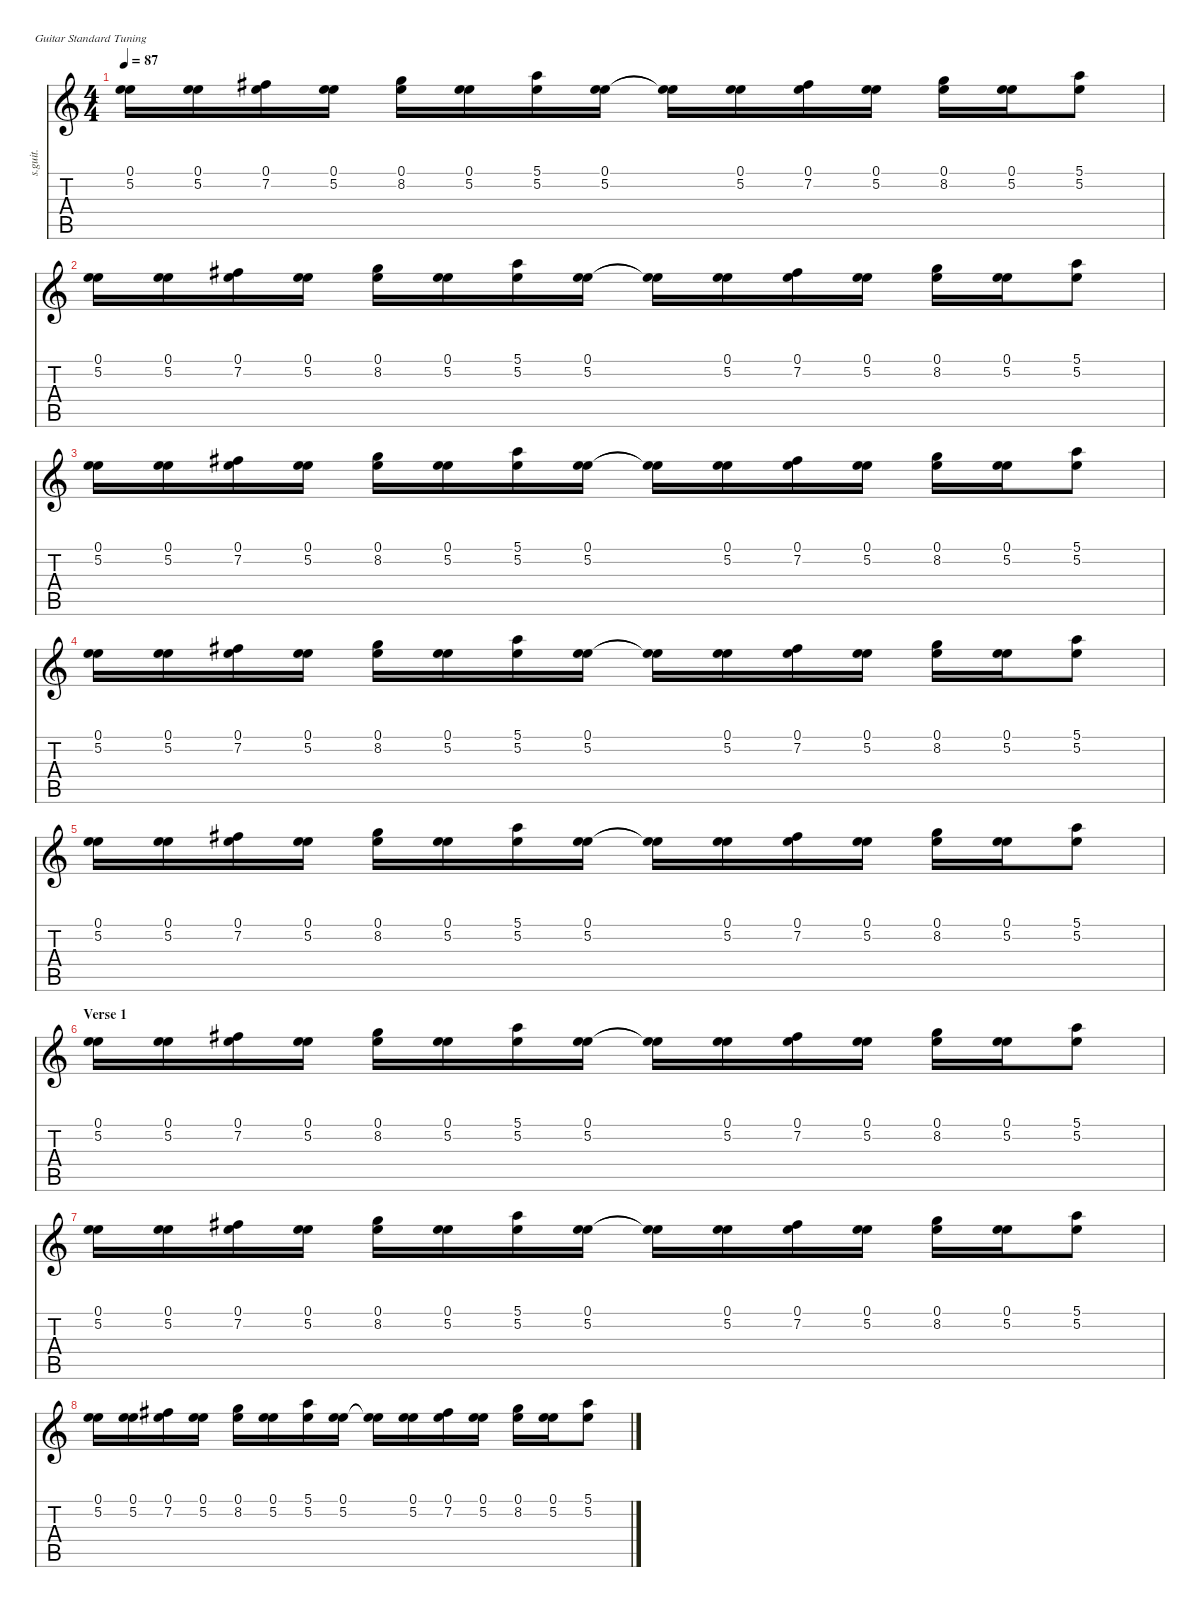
\defaultSystemsLayout 4
\hideDynamics
\bracketExtendMode nobrackets
\track ("Chris Shiflett (Lead Guitar)" "s.guit.") {instrument distortionguitar}
\staff {score tabs}
\tuning (E4 B3 G3 D3 A2 E2)
\ts (4 4)
\tempo 87
\clef g2
\ks c
(0.1 5.2).16{lyrics (0 "") lyrics (1 "") lyrics (2 "") lyrics (3 "") lyrics (4 "") dy fff} (0.1 5.2).16{lyrics (0 "") lyrics (1 "") lyrics (2 "") lyrics (3 "") lyrics (4 "")} (0.1 7.2{acc #}).16{lyrics (0 "") lyrics (1 "") lyrics (2 "") lyrics (3 "") lyrics (4 "")} (0.1 5.2).16{lyrics (0 "") lyrics (1 "") lyrics (2 "") lyrics (3 "") lyrics (4 "")} (0.1 8.2).16{lyrics (0 "") lyrics (1 "") lyrics (2 "") lyrics (3 "") lyrics (4 "")} (0.1 5.2).16{lyrics (0 "") lyrics (1 "") lyrics (2 "") lyrics (3 "") lyrics (4 "")} (5.1 5.2).16{lyrics (0 "") lyrics (1 "") lyrics (2 "") lyrics (3 "") lyrics (4 "")} (0.1 5.2).16{lyrics (0 "") lyrics (1 "") lyrics (2 "") lyrics (3 "") lyrics (4 "")} (0.1{t} 5.2{t}).16{lyrics (0 "") lyrics (1 "") lyrics (2 "") lyrics (3 "") lyrics (4 "") dy f} (0.1 5.2).16{lyrics (0 "") lyrics (1 "") lyrics (2 "") lyrics (3 "") lyrics (4 "") dy fff} (0.1 7.2{acc #}).16{lyrics (0 "") lyrics (1 "") lyrics (2 "") lyrics (3 "") lyrics (4 "")} (0.1 5.2).16{lyrics (0 "") lyrics (1 "") lyrics (2 "") lyrics (3 "") lyrics (4 "")} (0.1 8.2).16{lyrics (0 "") lyrics (1 "") lyrics (2 "") lyrics (3 "") lyrics (4 "")} (0.1 5.2).16{lyrics (0 "") lyrics (1 "") lyrics (2 "") lyrics (3 "") lyrics (4 "")} (5.1 5.2).8{lyrics (0 "") lyrics (1 "") lyrics (2 "") lyrics (3 "") lyrics (4 "")} |
(0.1 5.2).16{lyrics (0 "") lyrics (1 "") lyrics (2 "") lyrics (3 "") lyrics (4 "")} (0.1 5.2).16{lyrics (0 "") lyrics (1 "") lyrics (2 "") lyrics (3 "") lyrics (4 "")} (0.1 7.2{acc #}).16{lyrics (0 "") lyrics (1 "") lyrics (2 "") lyrics (3 "") lyrics (4 "")} (0.1 5.2).16{lyrics (0 "") lyrics (1 "") lyrics (2 "") lyrics (3 "") lyrics (4 "")} (0.1 8.2).16{lyrics (0 "") lyrics (1 "") lyrics (2 "") lyrics (3 "") lyrics (4 "")} (0.1 5.2).16{lyrics (0 "") lyrics (1 "") lyrics (2 "") lyrics (3 "") lyrics (4 "")} (5.1 5.2).16{lyrics (0 "") lyrics (1 "") lyrics (2 "") lyrics (3 "") lyrics (4 "")} (0.1 5.2).16{lyrics (0 "") lyrics (1 "") lyrics (2 "") lyrics (3 "") lyrics (4 "")} (0.1{t} 5.2{t}).16{lyrics (0 "") lyrics (1 "") lyrics (2 "") lyrics (3 "") lyrics (4 "") dy f} (0.1 5.2).16{lyrics (0 "") lyrics (1 "") lyrics (2 "") lyrics (3 "") lyrics (4 "") dy fff} (0.1 7.2{acc #}).16{lyrics (0 "") lyrics (1 "") lyrics (2 "") lyrics (3 "") lyrics (4 "")} (0.1 5.2).16{lyrics (0 "") lyrics (1 "") lyrics (2 "") lyrics (3 "") lyrics (4 "")} (0.1 8.2).16{lyrics (0 "") lyrics (1 "") lyrics (2 "") lyrics (3 "") lyrics (4 "")} (0.1 5.2).16{lyrics (0 "") lyrics (1 "") lyrics (2 "") lyrics (3 "") lyrics (4 "")} (5.1 5.2).8{lyrics (0 "") lyrics (1 "") lyrics (2 "") lyrics (3 "") lyrics (4 "")} |
(0.1 5.2).16{lyrics (0 "") lyrics (1 "") lyrics (2 "") lyrics (3 "") lyrics (4 "")} (0.1 5.2).16{lyrics (0 "") lyrics (1 "") lyrics (2 "") lyrics (3 "") lyrics (4 "")} (0.1 7.2{acc #}).16{lyrics (0 "") lyrics (1 "") lyrics (2 "") lyrics (3 "") lyrics (4 "")} (0.1 5.2).16{lyrics (0 "") lyrics (1 "") lyrics (2 "") lyrics (3 "") lyrics (4 "")} (0.1 8.2).16{lyrics (0 "") lyrics (1 "") lyrics (2 "") lyrics (3 "") lyrics (4 "")} (0.1 5.2).16{lyrics (0 "") lyrics (1 "") lyrics (2 "") lyrics (3 "") lyrics (4 "")} (5.1 5.2).16{lyrics (0 "") lyrics (1 "") lyrics (2 "") lyrics (3 "") lyrics (4 "")} (0.1 5.2).16{lyrics (0 "") lyrics (1 "") lyrics (2 "") lyrics (3 "") lyrics (4 "")} (0.1{t} 5.2{t}).16{lyrics (0 "") lyrics (1 "") lyrics (2 "") lyrics (3 "") lyrics (4 "") dy f} (0.1 5.2).16{lyrics (0 "") lyrics (1 "") lyrics (2 "") lyrics (3 "") lyrics (4 "") dy fff} (0.1 7.2{acc #}).16{lyrics (0 "") lyrics (1 "") lyrics (2 "") lyrics (3 "") lyrics (4 "")} (0.1 5.2).16{lyrics (0 "") lyrics (1 "") lyrics (2 "") lyrics (3 "") lyrics (4 "")} (0.1 8.2).16{lyrics (0 "") lyrics (1 "") lyrics (2 "") lyrics (3 "") lyrics (4 "")} (0.1 5.2).16{lyrics (0 "") lyrics (1 "") lyrics (2 "") lyrics (3 "") lyrics (4 "")} (5.1 5.2).8{lyrics (0 "") lyrics (1 "") lyrics (2 "") lyrics (3 "") lyrics (4 "")} |
(0.1 5.2).16{lyrics (0 "") lyrics (1 "") lyrics (2 "") lyrics (3 "") lyrics (4 "")} (0.1 5.2).16{lyrics (0 "") lyrics (1 "") lyrics (2 "") lyrics (3 "") lyrics (4 "")} (0.1 7.2{acc #}).16{lyrics (0 "") lyrics (1 "") lyrics (2 "") lyrics (3 "") lyrics (4 "")} (0.1 5.2).16{lyrics (0 "") lyrics (1 "") lyrics (2 "") lyrics (3 "") lyrics (4 "")} (0.1 8.2).16{lyrics (0 "") lyrics (1 "") lyrics (2 "") lyrics (3 "") lyrics (4 "")} (0.1 5.2).16{lyrics (0 "") lyrics (1 "") lyrics (2 "") lyrics (3 "") lyrics (4 "")} (5.1 5.2).16{lyrics (0 "") lyrics (1 "") lyrics (2 "") lyrics (3 "") lyrics (4 "")} (0.1 5.2).16{lyrics (0 "") lyrics (1 "") lyrics (2 "") lyrics (3 "") lyrics (4 "")} (0.1{t} 5.2{t}).16{lyrics (0 "") lyrics (1 "") lyrics (2 "") lyrics (3 "") lyrics (4 "") dy f} (0.1 5.2).16{lyrics (0 "") lyrics (1 "") lyrics (2 "") lyrics (3 "") lyrics (4 "") dy fff} (0.1 7.2{acc #}).16{lyrics (0 "") lyrics (1 "") lyrics (2 "") lyrics (3 "") lyrics (4 "")} (0.1 5.2).16{lyrics (0 "") lyrics (1 "") lyrics (2 "") lyrics (3 "") lyrics (4 "")} (0.1 8.2).16{lyrics (0 "") lyrics (1 "") lyrics (2 "") lyrics (3 "") lyrics (4 "")} (0.1 5.2).16{lyrics (0 "") lyrics (1 "") lyrics (2 "") lyrics (3 "") lyrics (4 "")} (5.1 5.2).8{lyrics (0 "") lyrics (1 "") lyrics (2 "") lyrics (3 "") lyrics (4 "")} |
(0.1 5.2).16{lyrics (0 "") lyrics (1 "") lyrics (2 "") lyrics (3 "") lyrics (4 "")} (0.1 5.2).16{lyrics (0 "") lyrics (1 "") lyrics (2 "") lyrics (3 "") lyrics (4 "")} (0.1 7.2{acc #}).16{lyrics (0 "") lyrics (1 "") lyrics (2 "") lyrics (3 "") lyrics (4 "")} (0.1 5.2).16{lyrics (0 "") lyrics (1 "") lyrics (2 "") lyrics (3 "") lyrics (4 "")} (0.1 8.2).16{lyrics (0 "") lyrics (1 "") lyrics (2 "") lyrics (3 "") lyrics (4 "")} (0.1 5.2).16{lyrics (0 "") lyrics (1 "") lyrics (2 "") lyrics (3 "") lyrics (4 "")} (5.1 5.2).16{lyrics (0 "") lyrics (1 "") lyrics (2 "") lyrics (3 "") lyrics (4 "")} (0.1 5.2).16{lyrics (0 "") lyrics (1 "") lyrics (2 "") lyrics (3 "") lyrics (4 "")} (0.1{t} 5.2{t}).16{lyrics (0 "") lyrics (1 "") lyrics (2 "") lyrics (3 "") lyrics (4 "") dy f} (0.1 5.2).16{lyrics (0 "") lyrics (1 "") lyrics (2 "") lyrics (3 "") lyrics (4 "") dy fff} (0.1 7.2{acc #}).16{lyrics (0 "") lyrics (1 "") lyrics (2 "") lyrics (3 "") lyrics (4 "")} (0.1 5.2).16{lyrics (0 "") lyrics (1 "") lyrics (2 "") lyrics (3 "") lyrics (4 "")} (0.1 8.2).16{lyrics (0 "") lyrics (1 "") lyrics (2 "") lyrics (3 "") lyrics (4 "")} (0.1 5.2).16{lyrics (0 "") lyrics (1 "") lyrics (2 "") lyrics (3 "") lyrics (4 "")} (5.1 5.2).8{lyrics (0 "") lyrics (1 "") lyrics (2 "") lyrics (3 "") lyrics (4 "")} |
\section ("" "Verse 1")
(0.1 5.2).16{lyrics (0 "") lyrics (1 "") lyrics (2 "") lyrics (3 "") lyrics (4 "")} (0.1 5.2).16{lyrics (0 "") lyrics (1 "") lyrics (2 "") lyrics (3 "") lyrics (4 "")} (0.1 7.2{acc #}).16{lyrics (0 "") lyrics (1 "") lyrics (2 "") lyrics (3 "") lyrics (4 "")} (0.1 5.2).16{lyrics (0 "") lyrics (1 "") lyrics (2 "") lyrics (3 "") lyrics (4 "")} (0.1 8.2).16{lyrics (0 "") lyrics (1 "") lyrics (2 "") lyrics (3 "") lyrics (4 "")} (0.1 5.2).16{lyrics (0 "") lyrics (1 "") lyrics (2 "") lyrics (3 "") lyrics (4 "")} (5.1 5.2).16{lyrics (0 "") lyrics (1 "") lyrics (2 "") lyrics (3 "") lyrics (4 "")} (0.1 5.2).16{lyrics (0 "") lyrics (1 "") lyrics (2 "") lyrics (3 "") lyrics (4 "")} (0.1{t} 5.2{t}).16{lyrics (0 "") lyrics (1 "") lyrics (2 "") lyrics (3 "") lyrics (4 "") dy f} (0.1 5.2).16{lyrics (0 "") lyrics (1 "") lyrics (2 "") lyrics (3 "") lyrics (4 "") dy fff} (0.1 7.2{acc #}).16{lyrics (0 "") lyrics (1 "") lyrics (2 "") lyrics (3 "") lyrics (4 "")} (0.1 5.2).16{lyrics (0 "") lyrics (1 "") lyrics (2 "") lyrics (3 "") lyrics (4 "")} (0.1 8.2).16{lyrics (0 "") lyrics (1 "") lyrics (2 "") lyrics (3 "") lyrics (4 "")} (0.1 5.2).16{lyrics (0 "") lyrics (1 "") lyrics (2 "") lyrics (3 "") lyrics (4 "")} (5.1 5.2).8{lyrics (0 "") lyrics (1 "") lyrics (2 "") lyrics (3 "") lyrics (4 "")} |
(0.1 5.2).16{lyrics (0 "") lyrics (1 "") lyrics (2 "") lyrics (3 "") lyrics (4 "")} (0.1 5.2).16{lyrics (0 "") lyrics (1 "") lyrics (2 "") lyrics (3 "") lyrics (4 "")} (0.1 7.2{acc #}).16{lyrics (0 "") lyrics (1 "") lyrics (2 "") lyrics (3 "") lyrics (4 "")} (0.1 5.2).16{lyrics (0 "") lyrics (1 "") lyrics (2 "") lyrics (3 "") lyrics (4 "")} (0.1 8.2).16{lyrics (0 "") lyrics (1 "") lyrics (2 "") lyrics (3 "") lyrics (4 "")} (0.1 5.2).16{lyrics (0 "") lyrics (1 "") lyrics (2 "") lyrics (3 "") lyrics (4 "")} (5.1 5.2).16{lyrics (0 "") lyrics (1 "") lyrics (2 "") lyrics (3 "") lyrics (4 "")} (0.1 5.2).16{lyrics (0 "") lyrics (1 "") lyrics (2 "") lyrics (3 "") lyrics (4 "")} (0.1{t} 5.2{t}).16{lyrics (0 "") lyrics (1 "") lyrics (2 "") lyrics (3 "") lyrics (4 "") dy f} (0.1 5.2).16{lyrics (0 "") lyrics (1 "") lyrics (2 "") lyrics (3 "") lyrics (4 "") dy fff} (0.1 7.2{acc #}).16{lyrics (0 "") lyrics (1 "") lyrics (2 "") lyrics (3 "") lyrics (4 "")} (0.1 5.2).16{lyrics (0 "") lyrics (1 "") lyrics (2 "") lyrics (3 "") lyrics (4 "")} (0.1 8.2).16{lyrics (0 "") lyrics (1 "") lyrics (2 "") lyrics (3 "") lyrics (4 "")} (0.1 5.2).16{lyrics (0 "") lyrics (1 "") lyrics (2 "") lyrics (3 "") lyrics (4 "")} (5.1 5.2).8{lyrics (0 "") lyrics (1 "") lyrics (2 "") lyrics (3 "") lyrics (4 "")} |
(0.1 5.2).16{lyrics (0 "") lyrics (1 "") lyrics (2 "") lyrics (3 "") lyrics (4 "")} (0.1 5.2).16{lyrics (0 "") lyrics (1 "") lyrics (2 "") lyrics (3 "") lyrics (4 "")} (0.1 7.2{acc #}).16{lyrics (0 "") lyrics (1 "") lyrics (2 "") lyrics (3 "") lyrics (4 "")} (0.1 5.2).16{lyrics (0 "") lyrics (1 "") lyrics (2 "") lyrics (3 "") lyrics (4 "")} (0.1 8.2).16{lyrics (0 "") lyrics (1 "") lyrics (2 "") lyrics (3 "") lyrics (4 "")} (0.1 5.2).16{lyrics (0 "") lyrics (1 "") lyrics (2 "") lyrics (3 "") lyrics (4 "")} (5.1 5.2).16{lyrics (0 "") lyrics (1 "") lyrics (2 "") lyrics (3 "") lyrics (4 "")} (0.1 5.2).16{lyrics (0 "") lyrics (1 "") lyrics (2 "") lyrics (3 "") lyrics (4 "")} (0.1{t} 5.2{t}).16{lyrics (0 "") lyrics (1 "") lyrics (2 "") lyrics (3 "") lyrics (4 "") dy f} (0.1 5.2).16{lyrics (0 "") lyrics (1 "") lyrics (2 "") lyrics (3 "") lyrics (4 "") dy fff} (0.1 7.2{acc #}).16{lyrics (0 "") lyrics (1 "") lyrics (2 "") lyrics (3 "") lyrics (4 "")} (0.1 5.2).16{lyrics (0 "") lyrics (1 "") lyrics (2 "") lyrics (3 "") lyrics (4 "")} (0.1 8.2).16{lyrics (0 "") lyrics (1 "") lyrics (2 "") lyrics (3 "") lyrics (4 "")} (0.1 5.2).16{lyrics (0 "") lyrics (1 "") lyrics (2 "") lyrics (3 "") lyrics (4 "")} (5.1 5.2).8{lyrics (0 "") lyrics (1 "") lyrics (2 "") lyrics (3 "") lyrics (4 "")}
